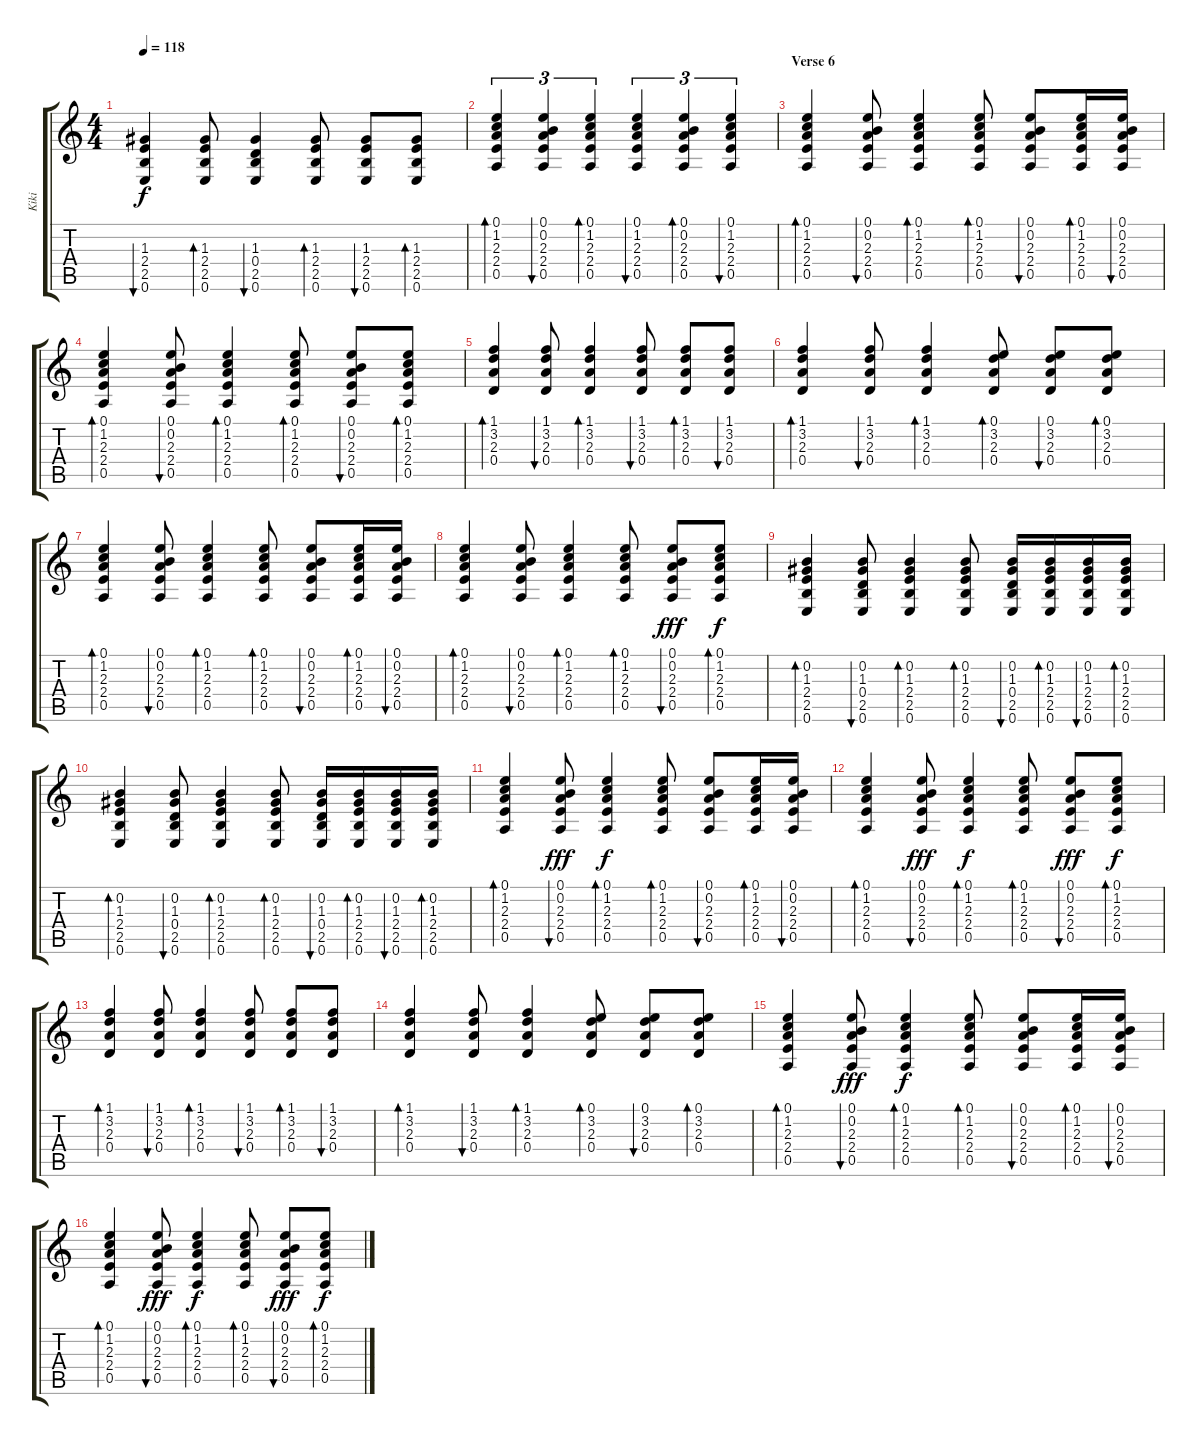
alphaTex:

\track ("Kiki" "Kiki") {instrument acousticguitarnylon}
\staff {score tabs}
\tuning (E4 B3 G3 D3 A2 E2) {hide}
\ts (4 4)
\tempo 118
\clef g2
\ks c
(1.3 2.4 2.5 0.6).4{bu 60 dy f} (1.3 2.4 2.5 0.6).8{bd 60} (1.3 0.4 2.5 0.6).4{bu 60} (1.3 2.4 2.5 0.6).8{bd 60} (1.3 2.4 2.5 0.6).8{bu 60} (1.3 2.4 2.5 0.6).8{bd 60} |
(0.1 1.2 2.3 2.4 0.5).4{tu (3 2) bd 60} (0.1 0.2 2.3 2.4 0.5).4{tu (3 2) bu 60} (0.1 1.2 2.3 2.4 0.5).4{tu (3 2) bd 60} (0.1 1.2 2.3 2.4 0.5).4{tu (3 2) bu 60} (0.1 0.2 2.3 2.4 0.5).4{tu (3 2) bd 60} (0.1 1.2 2.3 2.4 0.5).4{tu (3 2) bu 60} |
\section ("" "Verse 6")
(0.1 1.2 2.3 2.4 0.5).4{bd 60} (0.1 0.2 2.3 2.4 0.5).8{bu 60} (0.1 1.2 2.3 2.4 0.5).4{bd 60} (0.1 1.2 2.3 2.4 0.5).8{bd 60} (0.1 0.2 2.3 2.4 0.5).8{bu 60} (0.1 1.2 2.3 2.4 0.5).16{bd 60} (0.1 0.2 2.3 2.4 0.5).16{bu 60} |
(0.1 1.2 2.3 2.4 0.5).4{bd 60} (0.1 0.2 2.3 2.4 0.5).8{bu 60} (0.1 1.2 2.3 2.4 0.5).4{bd 60} (0.1 1.2 2.3 2.4 0.5).8{bd 60} (0.1 0.2 2.3 2.4 0.5).8{bu 60} (0.1 1.2 2.3 2.4 0.5).8{bd 60} |
(1.1 3.2 2.3 0.4).4{bd 60} (1.1 3.2 2.3 0.4).8{bu 60} (1.1 3.2 2.3 0.4).4{bd 60} (1.1 3.2 2.3 0.4).8{bu 60} (1.1 3.2 2.3 0.4).8{bd 60} (1.1 3.2 2.3 0.4).8{bu 60} |
(1.1 3.2 2.3 0.4).4{bd 60} (1.1 3.2 2.3 0.4).8{bu 60} (1.1 3.2 2.3 0.4).4{bd 60} (0.1 3.2 2.3 0.4).8{bd 60} (0.1 3.2 2.3 0.4).8{bu 60} (0.1 3.2 2.3 0.4).8{bd 60} |
(0.1 1.2 2.3 2.4 0.5).4{bd 60} (0.1 0.2 2.3 2.4 0.5).8{bu 60} (0.1 1.2 2.3 2.4 0.5).4{bd 60} (0.1 1.2 2.3 2.4 0.5).8{bd 60} (0.1 0.2 2.3 2.4 0.5).8{bu 60} (0.1 1.2 2.3 2.4 0.5).16{bd 60} (0.1 0.2 2.3 2.4 0.5).16{bu 60} |
(0.1 1.2 2.3 2.4 0.5).4{bd 60} (0.1 0.2 2.3 2.4 0.5).8{bu 60} (0.1 1.2 2.3 2.4 0.5).4{bd 60} (0.1 1.2 2.3 2.4 0.5).8{bd 60} (0.1 0.2 2.3 2.4 0.5).8{bu 60 dy fff} (0.1 1.2 2.3 2.4 0.5).8{bd 60 dy f} |
(0.2 1.3 2.4 2.5 0.6).4{bd 60} (0.2 1.3 0.4 2.5 0.6).8{bu 60} (0.2 1.3 2.4 2.5 0.6).4{bd 60} (0.2 1.3 2.4 2.5 0.6).8{bd 60} (0.2 1.3 0.4 2.5 0.6).16{bu 60} (0.2 1.3 2.4 2.5 0.6).16{bd 60} (0.2 1.3 2.4 2.5 0.6).16{bu 60} (0.2 1.3 2.4 2.5 0.6).16{bd 60} |
(0.2 1.3 2.4 2.5 0.6).4{bd 60} (0.2 1.3 0.4 2.5 0.6).8{bu 60} (0.2 1.3 2.4 2.5 0.6).4{bd 60} (0.2 1.3 2.4 2.5 0.6).8{bd 60} (0.2 1.3 0.4 2.5 0.6).16{bu 60} (0.2 1.3 2.4 2.5 0.6).16{bd 60} (0.2 1.3 2.4 2.5 0.6).16{bu 60} (0.2 1.3 2.4 2.5 0.6).16{bd 60} |
(0.1 1.2 2.3 2.4 0.5).4{bd 60} (0.1 0.2 2.3 2.4 0.5).8{bu 60 dy fff} (0.1 1.2 2.3 2.4 0.5).4{bd 60 dy f} (0.1 1.2 2.3 2.4 0.5).8{bd 60} (0.1 0.2 2.3 2.4 0.5).8{bu 60} (0.1 1.2 2.3 2.4 0.5).16{bd 60} (0.1 0.2 2.3 2.4 0.5).16{bu 60} |
(0.1 1.2 2.3 2.4 0.5).4{bd 60} (0.1 0.2 2.3 2.4 0.5).8{bu 60 dy fff} (0.1 1.2 2.3 2.4 0.5).4{bd 60 dy f} (0.1 1.2 2.3 2.4 0.5).8{bd 60} (0.1 0.2 2.3 2.4 0.5).8{bu 60 dy fff} (0.1 1.2 2.3 2.4 0.5).8{bd 60 dy f} |
(1.1 3.2 2.3 0.4).4{bd 60} (1.1 3.2 2.3 0.4).8{bu 60} (1.1 3.2 2.3 0.4).4{bd 60} (1.1 3.2 2.3 0.4).8{bu 60} (1.1 3.2 2.3 0.4).8{bd 60} (1.1 3.2 2.3 0.4).8{bu 60} |
(1.1 3.2 2.3 0.4).4{bd 60} (1.1 3.2 2.3 0.4).8{bu 60} (1.1 3.2 2.3 0.4).4{bd 60} (0.1 3.2 2.3 0.4).8{bd 60} (0.1 3.2 2.3 0.4).8{bu 60} (0.1 3.2 2.3 0.4).8{bd 60} |
(0.1 1.2 2.3 2.4 0.5).4{bd 60} (0.1 0.2 2.3 2.4 0.5).8{bu 60 dy fff} (0.1 1.2 2.3 2.4 0.5).4{bd 60 dy f} (0.1 1.2 2.3 2.4 0.5).8{bd 60} (0.1 0.2 2.3 2.4 0.5).8{bu 60} (0.1 1.2 2.3 2.4 0.5).16{bd 60} (0.1 0.2 2.3 2.4 0.5).16{bu 60} |
(0.1 1.2 2.3 2.4 0.5).4{bd 60} (0.1 0.2 2.3 2.4 0.5).8{bu 60 dy fff} (0.1 1.2 2.3 2.4 0.5).4{bd 60 dy f} (0.1 1.2 2.3 2.4 0.5).8{bd 60} (0.1 0.2 2.3 2.4 0.5).8{bu 60 dy fff} (0.1 1.2 2.3 2.4 0.5).8{bd 60 dy f}
